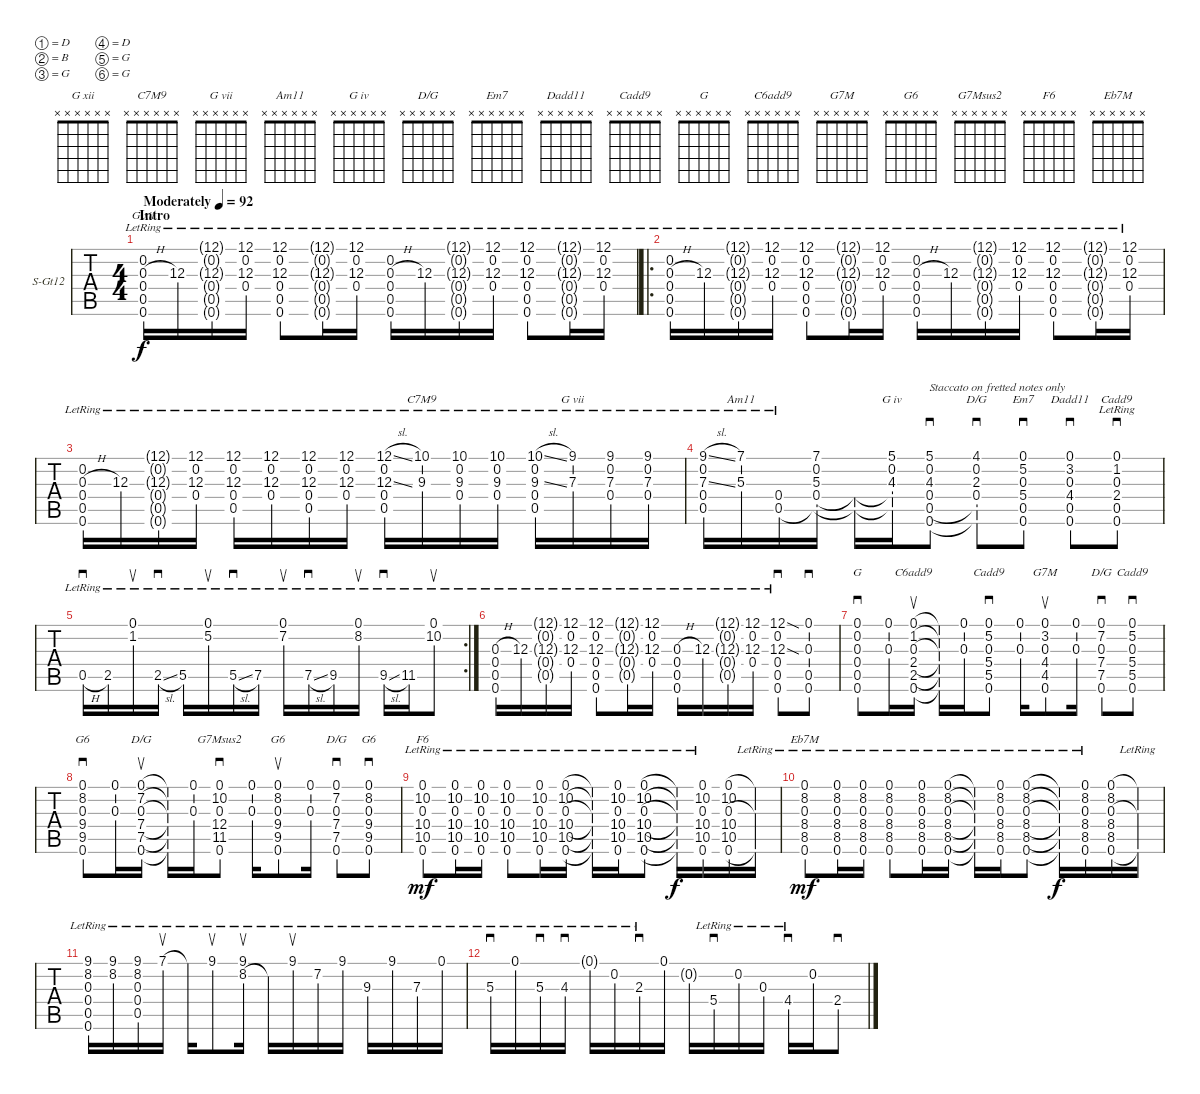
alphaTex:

\defaultSystemsLayout 4
\bracketExtendMode groupsimilarinstruments
\firstSystemTrackNameOrientation horizontal
\otherSystemsTrackNameOrientation horizontal
\track ("12 St. Steel Guitar" "S-Gt12") {instrument acousticguitarsteel}
\staff {tabs}
\tuning (D4 B3 G3 D3 G2 G2)
\chord ("G xii" x x x x x x)
\chord ("C7M9" x x x x x x)
\chord ("G vii" x x x x x x)
\chord ("Am11" x x x x x x)
\chord ("G iv" x x x x x x)
\chord ("D/G" x x x x x x)
\chord ("Em7" x x x x x x)
\chord ("Dadd11" x x x x x x)
\chord ("Cadd9" x x x x x x)
\chord ("G" x x x x x x)
\chord ("C6add9" x x x x x x)
\chord ("G7M" x x x x x x)
\chord ("G6" x x x x x x)
\chord ("G7Msus2" x x x x x x)
\chord ("F6" x x x x x x)
\chord ("Eb7M" x x x x x x)
\ts (4 4)
\section ("" "Intro")
\tempo (92 "Moderately")
\clef g2
\ks c
(0.6{lr} 0.5{lr} 0.4{lr} 0.3{h lr} 0.2{lr}).16{ch "G xii" dy f instrument acousticguitarsteel} 12.3{ac lr}.16 (0.5{g lr} 0.4{g lr} 12.3{g lr} 0.2{g lr} 12.1{g lr} 0.6{g lr}).16 (0.4{lr} 12.3{lr} 0.2{lr} 12.1{ac lr}).16 (0.5{lr} 0.4{lr} 12.3{lr} 0.2{lr} 12.1{lr} 0.6{lr}).8 (0.5{g lr} 0.4{g lr} 12.3{g lr} 0.2{g lr} 12.1{g lr} 0.6{g lr}).16 (0.4{lr} 12.3{lr} 0.2{lr} 12.1{ac lr}).16 (0.6{lr} 0.5{lr} 0.4{lr} 0.3{h lr} 0.2{lr}).16 12.3{ac lr}.16 (0.5{g lr} 0.4{g lr} 12.3{g lr} 0.2{g lr} 12.1{g lr} 0.6{g lr}).16 (0.4{lr} 12.3{lr} 0.2{lr} 12.1{ac lr}).16 (0.5{lr} 0.4{lr} 12.3{lr} 0.2{lr} 12.1{lr} 0.6{lr}).8 (0.5{g lr} 0.4{g lr} 12.3{g lr} 0.2{g lr} 12.1{g lr} 0.6{g lr}).16 (0.4{lr} 12.3{lr} 0.2{lr} 12.1{ac lr}).16 |
\ro
(0.6{lr} 0.5{lr} 0.4{lr} 0.3{h lr} 0.2{lr}).16 12.3{ac lr}.16 (0.5{g lr} 0.4{g lr} 12.3{g lr} 0.2{g lr} 12.1{g lr} 0.6{g lr}).16 (0.4{lr} 12.3{lr} 0.2{lr} 12.1{ac lr}).16 (0.5{lr} 0.4{lr} 12.3{lr} 0.2{lr} 12.1{lr} 0.6{lr}).8 (0.5{g lr} 0.4{g lr} 12.3{g lr} 0.2{g lr} 12.1{g lr} 0.6{g lr}).16 (0.4{lr} 12.3{lr} 0.2{lr} 12.1{ac lr}).16 (0.6{lr} 0.5{lr} 0.4{lr} 0.3{h lr} 0.2{lr}).16 12.3{ac lr}.16 (0.5{g lr} 0.4{g lr} 12.3{g lr} 0.2{g lr} 12.1{g lr} 0.6{g lr}).16 (0.4{lr} 12.3{lr} 0.2{lr} 12.1{ac lr}).16 (0.5{lr} 0.4{lr} 12.3{lr} 0.2{lr} 12.1{lr} 0.6{lr}).8 (0.5{g lr} 0.4{g lr} 12.3{g lr} 0.2{g lr} 12.1{g lr} 0.6{g lr}).16 (0.4{lr} 12.3{lr} 0.2{lr} 12.1{ac lr}).16 |
\scale
0.539358 (0.6{lr} 0.5{lr} 0.4{lr} 0.3{h lr} 0.2{lr}).16 12.3{ac lr}.16 (0.5{g lr} 0.4{g lr} 12.3{g lr} 0.2{g lr} 12.1{g lr} 0.6{g lr}).16 (0.4{lr} 12.3{lr} 0.2{lr} 12.1{ac lr}).16 (0.5{lr} 0.4{lr} 12.3{lr} 12.1{lr} 0.2{lr}).16 (0.4{lr} 12.3{lr} 0.2{lr} 12.1{lr}).16 (0.5{lr} 0.4{lr} 12.3{lr} 0.2{lr} 12.1{lr}).16 (0.4{lr} 12.3{lr} 0.2{lr} 12.1{ac lr}).16 (12.1{sl lr} 12.3{sl lr} 0.5{lr} 0.4{lr} 0.2{lr}).16 (10.1{lr} 9.3{lr}).16{ch "C7M9"} (0.4{lr} 9.3{lr} 0.2{lr} 10.1{lr}).16 (0.4{lr} 9.3{lr} 0.2{lr} 10.1{lr}).16 (9.3{sl lr} 10.1{sl lr} 0.4{lr} 0.2{lr} 0.5{lr}).16 (7.3{lr} 9.1{lr}).16{ch "G vii"} (0.4{lr} 7.3{lr} 0.2{lr} 9.1{lr}).16 (0.4{lr} 7.3{lr} 0.2{lr} 9.1{lr}).16 |
\scale
0.460612 (7.3{sl lr} 9.1{sl lr} 0.4{lr} 0.2{lr} 0.5{lr}).16 (5.3{lr} 7.1{lr}).16{ch "Am11"} (0.5{lr} 0.4{lr}).16 (5.3{ac} 0.2{ac} 7.1{ac} 0.4{ac} 0.5{t}).16 (0.5{t} 0.4{t}).16 (5.1 0.2 4.3 0.5{t} 0.4{t}).16{ch "G iv"} (5.1{ac st} 0.2{ac st} 4.3{ac st} 0.4{ac st} 0.5 0.6).8{sd txt "Staccato on fretted notes only"} (0.4 0.2 4.1{st} 2.3{st} 0.5{t} 0.6{t}).8{sd ch "D/G"} (5.4{st} 0.3{st} 5.2{st} 0.1 0.5 0.6).8{sd ch "Em7"} (4.4{st} 3.2{st} 0.3{st} 0.1 0.5 0.6).8{sd ch "Dadd11"} (1.2{lr} 2.4{lr} 0.3{lr} 0.1{lr} 0.5{lr} 0.6).8{sd ch "Cadd9"} |
\rc 2
0.5{h ac lr}.16{sd} 2.5{lr}.16 (1.2 0.1{lr}).16{su} 2.5{sl ac lr}.16{sd} 5.5{lr}.16 (5.2 0.1{lr}).16{su} 5.5{sl ac lr}.16{sd} 7.5{lr}.16 (7.2 0.1{lr}).16{su} 7.5{sl ac lr}.16{sd} 9.5{lr}.16 (8.2 0.1{lr}).16{su} 9.5{sl ac lr}.16{sd} 11.5{lr}.16 (10.2 0.1{lr}).8{su} |
(0.6{lr} 0.5{lr} 0.4{lr} 0.3{h lr}).16 12.3{ac lr}.16 (0.5{g lr} 0.4{g lr} 12.3{g lr} 0.2{g lr} 12.1{g lr}).16 (0.4{lr} 12.3{lr} 0.2{lr} 12.1{ac lr}).16 (0.5{lr} 0.4{lr} 12.3{lr} 0.2 12.1 0.6).8 (0.5{g lr} 0.4{g lr} 12.3{g lr} 0.2{g lr} 12.1{g lr}).16 (0.4{lr} 12.3{lr} 0.2{lr} 12.1{ac lr}).16 (0.6{lr} 0.5{lr} 0.4{lr} 0.3{h lr}).16 12.3{ac lr}.16 (0.5{g lr} 0.4{g lr} 12.3{g lr} 0.2{g lr} 12.1{g lr}).16 (0.4{lr} 12.3{lr} 0.2{lr} 12.1{ac lr}).16 (0.5{lr} 0.4{lr} 12.3{sod lr} 0.2{lr} 12.1{sod lr} 0.6).8{sd} (0.5 0.6 0.3 0.1).8{sd} |
(0.6 0.5 0.4 0.3 0.2 0.1).8{sd ch "G"} (0.1 0.3).16 (2.5{ac} 2.4{ac} 1.2{ac} 0.3{ac} 0.1{ac} 0.6{ac}).16{su ch "C6add9"} (2.5{t} 2.4{t} 1.2{t} 0.1{t} 0.3{t} 0.6{t}).16 (0.1 0.3).16 (5.5{ac} 5.4{ac} 5.2{ac} 0.3{ac} 0.1{ac} 0.6{ac}).8{sd ch "Cadd9"} (0.3 0.1).16 (4.5{ac} 4.4{ac} 3.2{ac} 0.3{ac} 0.1{ac} 0.6{ac}).8{su ch "G7M"} (0.3 0.1).16 (7.5{ac st} 7.4{ac st} 7.2{ac st} 0.3 0.1 0.6{ac}).8{sd ch "D/G"} (5.5{ac st} 5.4{ac st} 5.2{ac st} 0.1 0.3 0.6{ac}).8{sd ch "Cadd9"} |
(0.6{ac} 9.5{ac} 9.4{ac} 0.3{ac} 8.2{ac} 0.1{ac}).8{sd ch "G6"} (0.1 0.3).16 (7.5{ac} 7.4{ac} 7.2{ac} 0.3{ac} 0.1{ac} 0.6{ac}).16{su ch "D/G"} (7.5{t} 7.4{t} 7.2{t} 0.1{t} 0.3{t} 0.6{t}).16 (0.3 0.1).16 (11.5{ac} 12.4{ac} 10.2{ac} 0.3{ac} 0.1{ac} 0.6{ac}).8{sd ch "G7Msus2"} (0.3 0.1).16 (9.5{ac} 9.4{ac} 8.2{ac} 0.3{ac} 0.1{ac} 0.6{ac}).8{su ch "G6"} (0.3 0.1).16 (7.5{ac st} 7.4{ac st} 7.2{ac st} 0.3 0.1 0.6{ac}).8{sd ch "D/G"} (9.5{ac st} 9.4{ac st} 8.2{ac st} 0.1 0.3 0.6{ac}).8{sd ch "G6"} |
(10.5{lr} 10.4{lr} 10.2{lr} 0.6{lr} 0.3{lr} 0.1{lr}).8{ch "F6" dy mf} (10.5{lr} 10.4{lr} 10.2{lr} 0.6{lr} 0.3{lr} 0.1{lr}).16 (10.5{lr} 10.4{lr} 10.2{lr} 0.6{lr} 0.3{lr} 0.1{lr}).16 (10.5{ac lr} 10.4{ac lr} 10.2{ac lr} 0.6{ac lr} 0.3{ac lr} 0.1{ac lr}).8 (10.5{lr} 10.4{lr} 10.2{lr} 0.6{lr} 0.3{lr} 0.1{lr}).16 (10.5{lr} 10.4{lr} 10.2{lr} 0.6{lr} 0.3{lr} 0.1{lr}).16 (10.5{lr t} 10.4{lr t} 10.2{lr t} 0.6{lr t} 0.3{lr t} 0.1{lr t}).16 (10.5{lr} 10.4{lr} 10.2{lr} 0.6{lr} 0.3{lr} 0.1{lr}).16 (10.5{ac lr} 10.4{ac lr} 10.2{ac lr} 0.6{ac lr} 0.3{ac lr} 0.1{ac lr}).8 (10.5{lr t} 10.4{lr t} 10.2{lr t} 0.6{lr t} 0.3{lr t} 0.1{lr t}).16{dy f} (10.5{lr} 10.4{lr} 10.2{lr} 0.6{lr} 0.3{lr} 0.1{lr}).16 (10.5 10.4 10.2 0.6 0.3 0.1).16 (0.1{lr t} 0.3{lr t} 0.6{lr t}).16 |
(8.5{lr} 8.4{lr} 8.2{lr} 0.6{lr} 0.3{lr} 0.1{lr}).8{ch "Eb7M" dy mf} (8.5{lr} 8.4{lr} 8.2{lr} 0.6{lr} 0.3{lr} 0.1{lr}).16 (8.5{lr} 8.4{lr} 8.2{lr} 0.6{lr} 0.3{lr} 0.1{lr}).16 (8.5{ac lr} 8.4{ac lr} 8.2{ac lr} 0.6{ac lr} 0.3{ac lr} 0.1{ac lr}).8 (8.5{lr} 8.4{lr} 8.2{lr} 0.6{lr} 0.3{lr} 0.1{lr}).16 (8.5{lr} 8.4{lr} 8.2{lr} 0.6{lr} 0.3{lr} 0.1{lr}).16 (8.5{lr t} 8.4{lr t} 8.2{lr t} 0.6{lr t} 0.3{lr t} 0.1{lr t}).16 (8.5{lr} 8.4{lr} 8.2{lr} 0.6{lr} 0.3{lr} 0.1{lr}).16 (8.5{ac lr} 8.4{ac lr} 8.2{ac lr} 0.6{ac lr} 0.3{ac lr} 0.1{ac lr}).8 (8.5{lr t} 8.4{lr t} 8.2{lr t} 0.6{lr t} 0.3{lr t} 0.1{lr t}).16{dy f} (8.5{lr} 8.4{lr} 8.2{lr} 0.6{lr} 0.3{lr} 0.1{lr}).16 (8.5 8.4 8.2 0.6 0.3 0.1).16 (0.1{lr t} 0.3{lr t} 0.6{lr t}).16 |
(9.1{ac lr} 8.2{ac lr} 0.3{ac lr} 0.4{ac lr} 0.5{ac lr} 0.6{ac lr}).16 (9.1{lr} 8.2).16 (9.1{lr} 0.4{lr} 0.3{lr} 8.2{lr} 0.5).16 7.1{lr}.16{su} 7.1{lr t}.16 9.1{lr}.8{su} (8.2{lr} 9.1{lr}).16{su} 8.2{lr t}.16 9.1{lr}.16{su} 7.2{lr}.16 9.1{lr}.16 9.3{lr}.16 9.1{lr}.16 7.3{lr}.16 0.1{lr}.16 |
5.3{lr}.16{sd} 0.1{lr}.16 5.3{lr}.16{sd} 4.3{lr}.16{sd} 0.1{g lr}.16 0.2{lr}.16 2.3{lr}.16{sd} 0.1.16 0.2{g}.16 5.4{ac lr}.16{sd} 0.2{lr}.16 0.3{lr}.16 4.4{ac lr}.16{sd} 0.2.16 2.4{ac}.8{sd}
